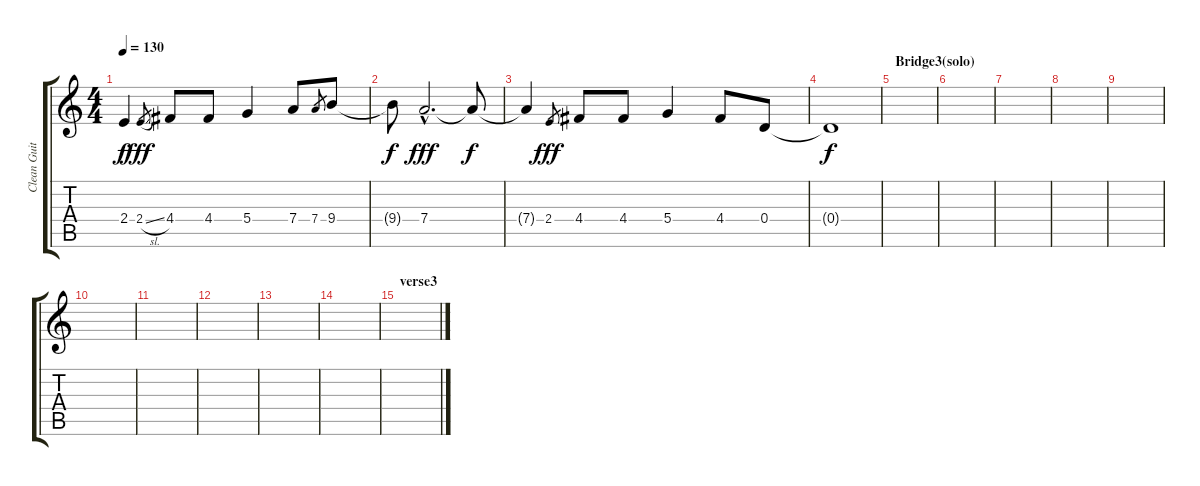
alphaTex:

\track ("Clean Guitar" "Clean Guit") {instrument electricguitarclean}
\staff {score tabs}
\tuning (E4 B3 G3 D3 A2 E2) {hide}
\ts (4 4)
\tempo 130
\clef g2
\ks c
2.4{t}.4{dy f} 2.4{sl}.8{gr dy fff} 4.4.8 4.4.8 5.4.4 7.4.8 7.4.8{gr} 9.4.8 |
9.4{t}.8{dy f} 7.4{hac}.2{d dy fff} 7.4{t}.8{dy f} |
7.4{t}.4 2.4.8{gr dy fff} 4.4.8 4.4.8 5.4.4 4.4.8 0.4.8 |
0.4{t}.1{dy f} |
\section ("" "Bridge3(solo)")
|
|
|
|
|
|
|
|
|
|
\section ("" "verse3")
